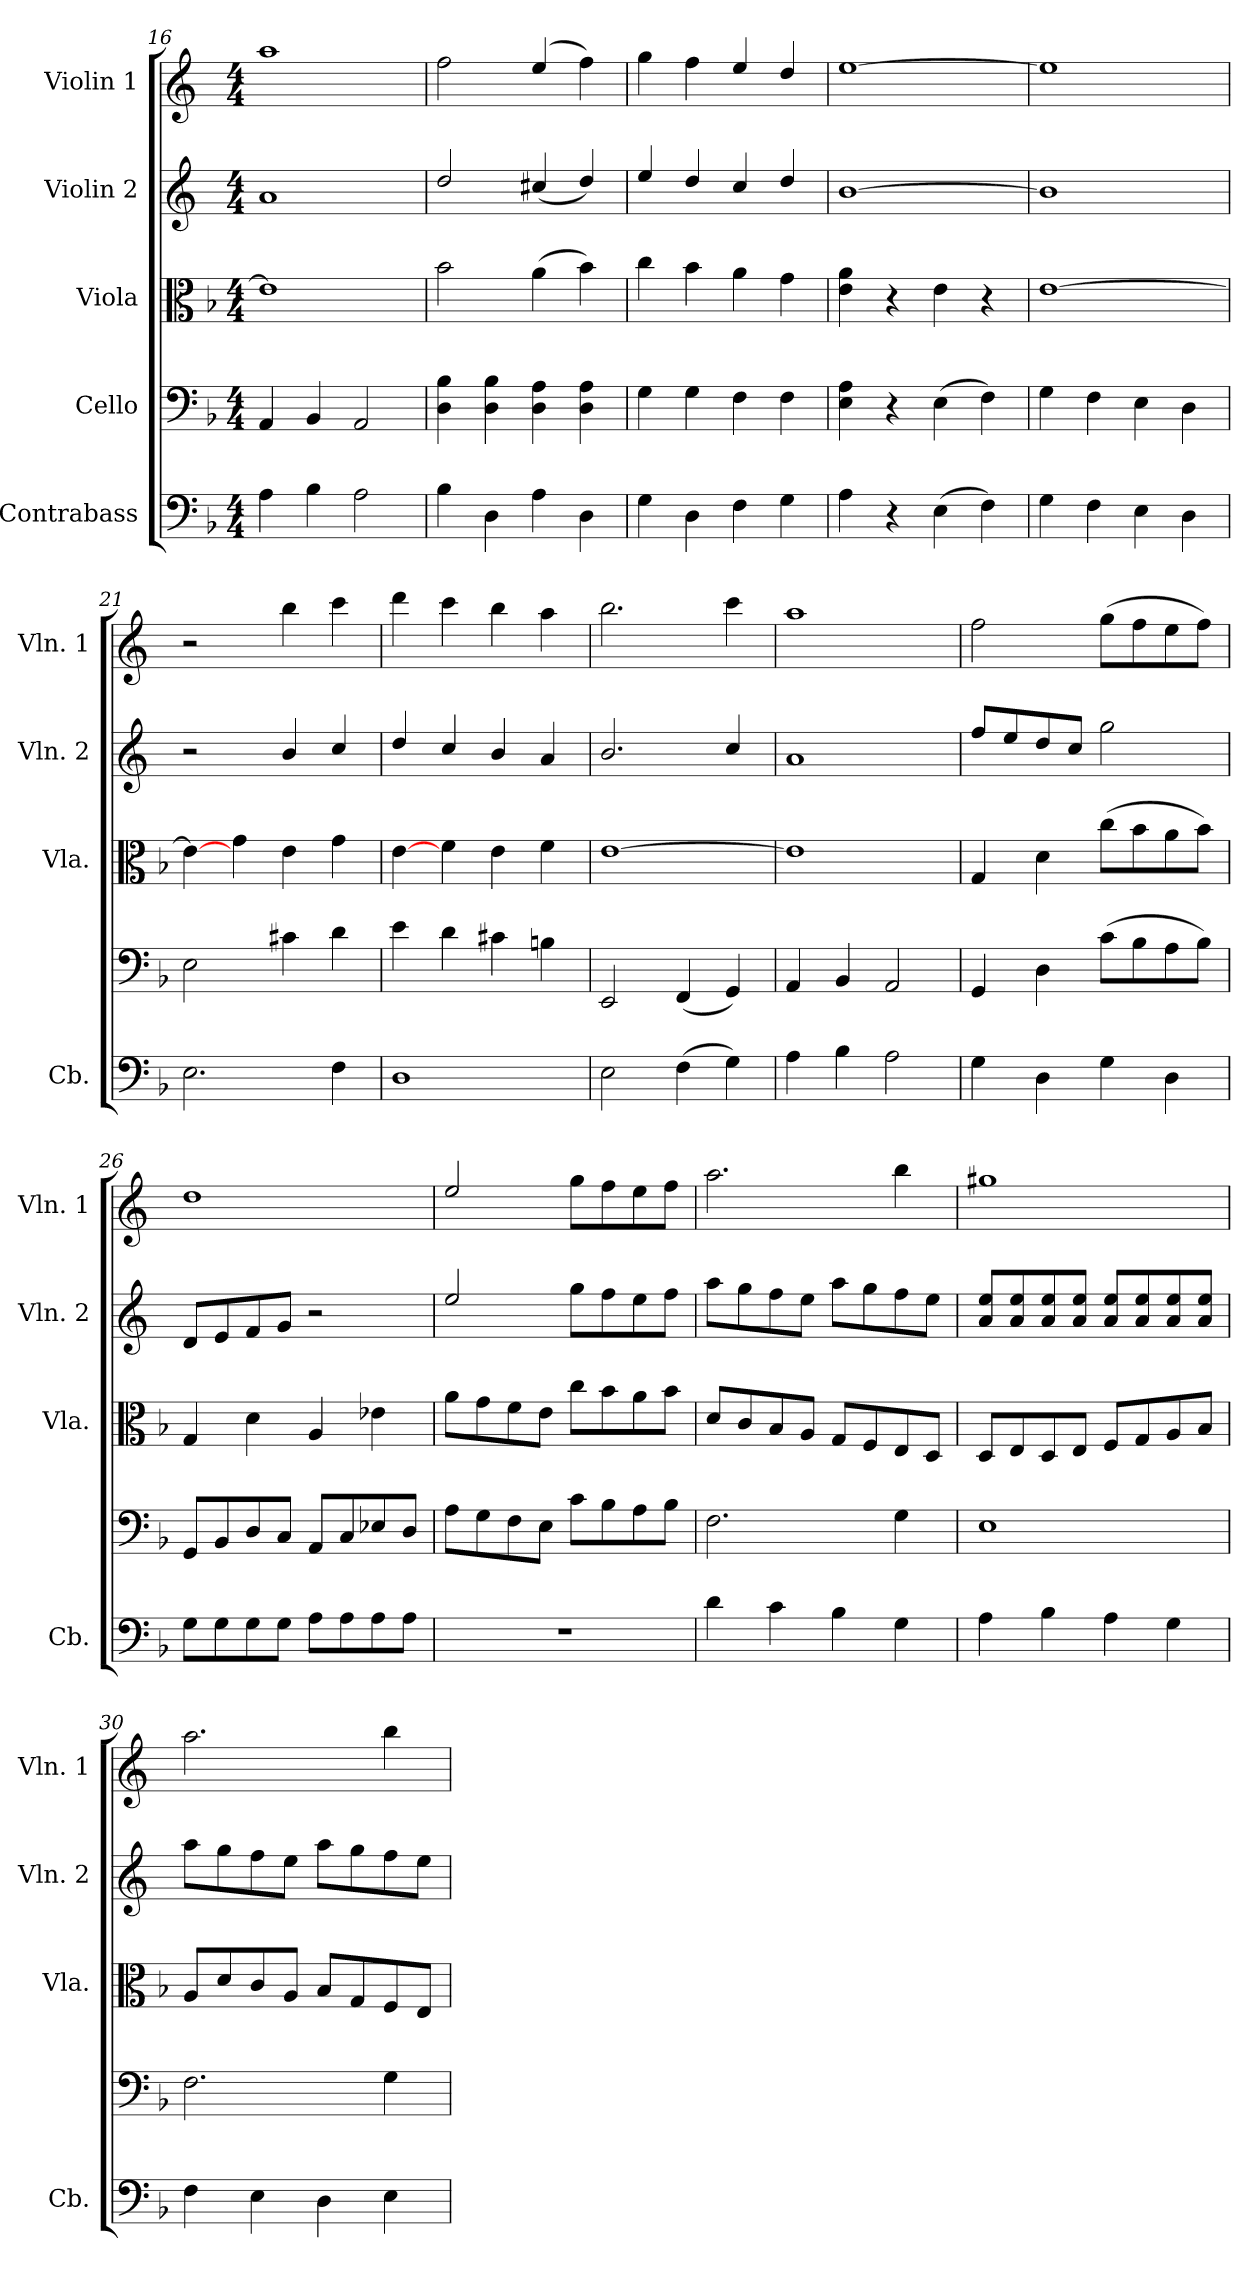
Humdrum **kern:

**kern	**kern	**kern	**kern	**kern
*part5	*part4	*part3	*part2	*part1
*staff5	*staff4	*staff3	*staff2	*staff1
*I"Contrabass	*I"Cello	*I"Viola	*I"Violin 2	*I"Violin 1
*I'Cb.	*	*I'Vla.	*I'Vln. 2	*I'Vln. 1
*clefF4	*clefF4	*clefC3	*clefG2	*clefG2
*ITrd7c12	*	*	*ITrd4c7	*ITrd4c7
*k[b-]	*k[b-]	*k[b-]	*k[b-]	*k[b-]
*d:	*d:	*d:	*d:	*d:
*M4/4	*M4/4	*M4/4	*M4/4	*M4/4
=16	=16	=16	=16	=16
4AA\	4AA/	1e]	1d	1dd
4BB-\	4BB-/	.	.	.
2AA\	2AA/	.	.	.
!!LO:PB:g=z
=17	=17	=17	=17	=17
4BB-\	4D\ 4B-\	2b-\	2g/	2b-\
4DD\	4D\ 4B-\	.	.	.
4AA\	4D\ 4A\	(>4a\	(<4f#X/	(4a/
4DD\	4D\ 4A\	4b-\)	4g/)	4b-\)
=18	=18	=18	=18	=18
4GG\	4G\	4cc\	4a/	4cc\
4DD\	4G\	4b-\	4g/	4b-\
4FF\	4F\	4a\	4f/	4a/
4GG\	4F\	4g\	4g/	4g/
=19	=19	=19	=19	=19
4AA\	4E\ 4A\	4e\ 4a\	[1e	[1a
4r	4r	4r	.	.
(>4EE\	(>4E\	4e\	.	.
4FF\)	4F\)	4r	.	.
=20	=20	=20	=20	=20
4GG\	4G\	[1e	1e]	1a]
4FF\	4F\	.	.	.
4EE\	4E\	.	.	.
4DD\	4D\	.	.	.
=21	=21	=21	=21	=21
2.EE\	2E\	4e\_	2r	2r
.	.	4g\	.	.
.	4c#X\	4e\	4e/	4ee\
4FF\	4d\	4g\	4f/	4ff\
!!LO:LB:g=z
=22	=22	=22	=22	=22
1DD	4e\	[4e\	4g/	4gg\
.	4d\	4f\	4f/	4ff\
.	4c#X\	4e\	4e/	4ee\
.	4Bn\	4f\	4d/	4dd\
=23	=23	=23	=23	=23
2EE\	2EE/	[1e	2.e/	2.ee\
(>4FF\	(<4FF/	.	.	.
4GG\)	4GG/)	.	4f/	4ff\
=24	=24	=24	=24	=24
4AA\	4AA/	1e]	1d	1dd
4BB-\	4BB-/	.	.	.
2AA\	2AA/	.	.	.
=25	=25	=25	=25	=25
4GG\	4GG/	4G/	8b-/L	2b-\
.	.	.	8a/	.
4DD\	4D\	4d\	8g/	.
.	.	.	8f/J	.
4GG\	(>8c\L	(>8cc\L	2cc\	(>8cc\L
.	8B-\	8b-\	.	8b-\
4DD\	8A\	8a\	.	8a\
.	8B-\J)	8b-\J)	.	8b-\J)
=26	=26	=26	=26	=26
8GG\L	8GG/L	4G/	8G/L	1g
8GG\	8BB-/	.	8A/	.
8GG\	8D/	4d\	8B-/	.
8GG\J	8C/J	.	8c/J	.
8AA\L	8AA/L	4A/	2r	.
8AA\	8C/	.	.	.
8AA\	8E-X/	4e-X\	.	.
8AA\J	8D/J	.	.	.
!!LO:PB:g=z
=27	=27	=27	=27	=27
1r	8A\L	8a\L	2a/	2a/
.	8G\	8g\	.	.
.	8F\	8f\	.	.
.	8E\J	8e\J	.	.
.	8c\L	8cc\L	8cc\L	8cc\L
.	8B-\	8b-\	8b-\	8b-\
.	8A\	8a\	8a\	8a\
.	8B-\J	8b-\J	8b-\J	8b-\J
=28	=28	=28	=28	=28
4D\	2.F\	8d/L	8dd\L	2.dd\
.	.	8c/	8cc\	.
4C\	.	8B-/	8b-\	.
.	.	8A/J	8a\J	.
4BB-\	.	8G/L	8dd\L	.
.	.	8F/	8cc\	.
4GG\	4G\	8E/	8b-\	4ee\
.	.	8D/J	8a\J	.
=29	=29	=29	=29	=29
4AA\	1E	8D/L	8d/ 8a/L	1cc#X
.	.	8E/	8d/ 8a/	.
4BB-\	.	8D/	8d/ 8a/	.
.	.	8E/J	8d/ 8a/J	.
4AA\	.	8F/L	8d/ 8a/L	.
.	.	8G/	8d/ 8a/	.
4GG\	.	8A/	8d/ 8a/	.
.	.	8B-/J	8d/ 8a/J	.
=30	=30	=30	=30	=30
4FF\	2.F\	8A/L	8dd\L	2.dd\
.	.	8d/	8cc\	.
4EE\	.	8c/	8b-\	.
.	.	8A/J	8a\J	.
4DD\	.	8B-/L	8dd\L	.
.	.	8G/	8cc\	.
4EE\	4G\	8F/	8b-\	4ee\
.	.	8E/J	8a\J	.
=	=	=	=	=
*-	*-	*-	*-	*-
